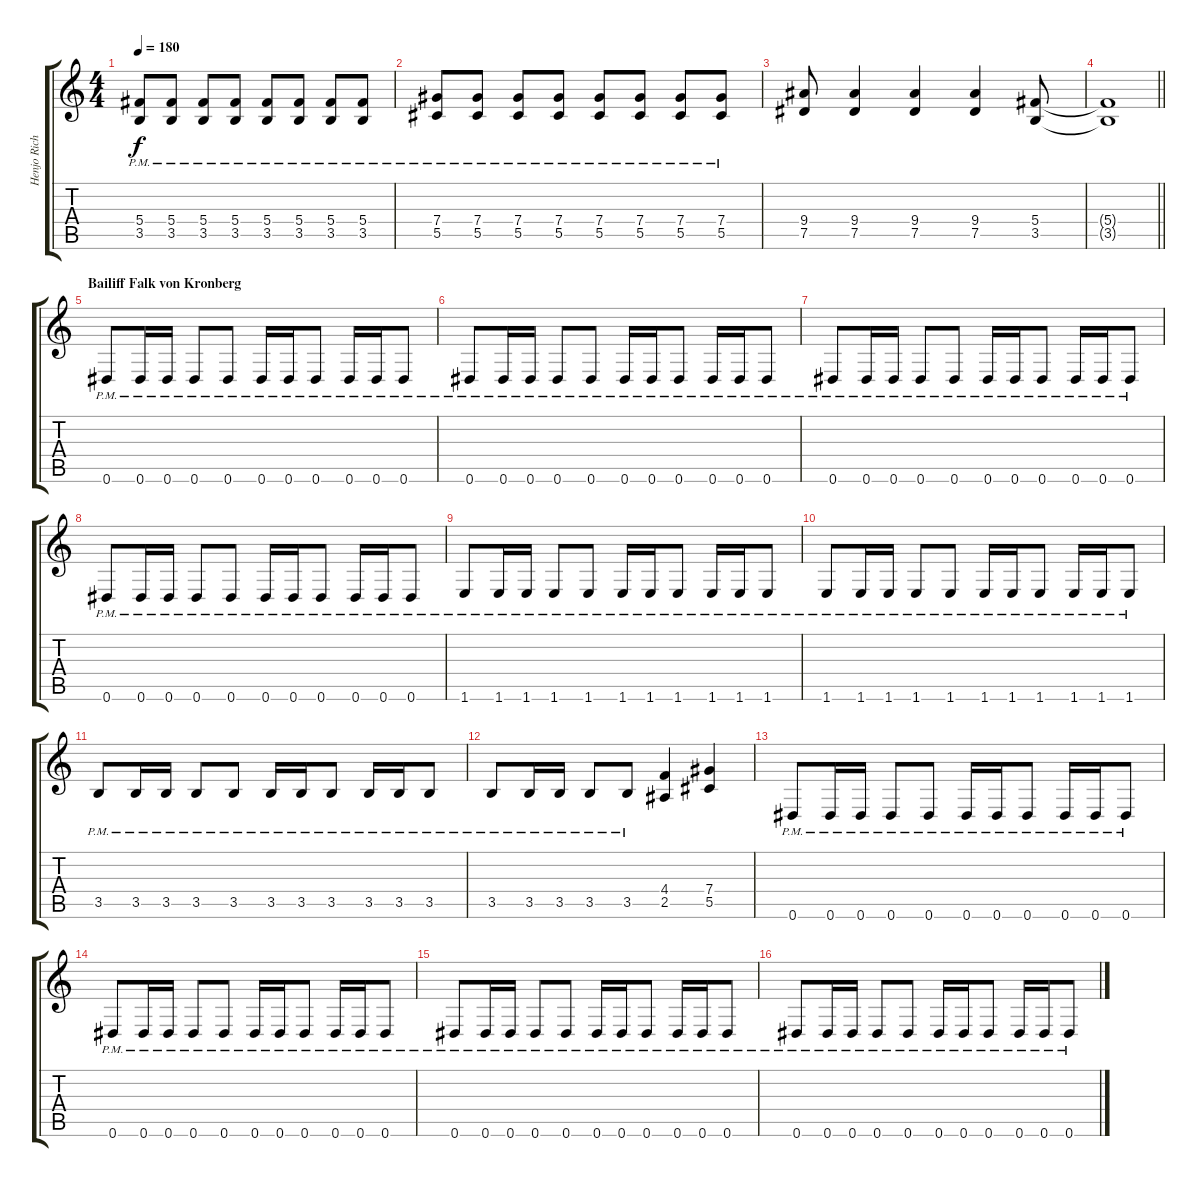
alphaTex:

\track ("Henjo Richter Lead 1" "Henjo Rich") {instrument distortionguitar}
\staff {score tabs}
\tuning (Eb4 Bb3 Gb3 Db3 Ab2 Eb2) {hide}
\ts (4 4)
\tempo 180
\clef g2
\ks c
(5.4{pm} 3.5{pm}).8{dy f} (5.4{pm} 3.5{pm}).8 (5.4{pm} 3.5{pm}).8 (5.4{pm} 3.5{pm}).8 (5.4{pm} 3.5{pm}).8 (5.4{pm} 3.5{pm}).8 (5.4{pm} 3.5{pm}).8 (5.4{pm} 3.5{pm}).8 |
(7.4{pm} 5.5{pm}).8 (7.4{pm} 5.5{pm}).8 (7.4{pm} 5.5{pm}).8 (7.4{pm} 5.5{pm}).8 (7.4{pm} 5.5{pm}).8 (7.4{pm} 5.5{pm}).8 (7.4{pm} 5.5{pm}).8 (7.4{pm} 5.5{pm}).8 |
(9.4 7.5).8 (9.4 7.5).4 (9.4 7.5).4 (9.4 7.5).4 (5.4 3.5).8 |
\barLineRight lightlight
(5.4{t} 3.5{t}).1 |
\section ("" "Bailiff Falk von Kronberg")
0.6{pm}.8 0.6{pm}.16 0.6{pm}.16 0.6{pm}.8 0.6{pm}.8 0.6{pm}.16 0.6{pm}.16 0.6{pm}.8 0.6{pm}.16 0.6{pm}.16 0.6{pm}.8 |
0.6{pm}.8 0.6{pm}.16 0.6{pm}.16 0.6{pm}.8 0.6{pm}.8 0.6{pm}.16 0.6{pm}.16 0.6{pm}.8 0.6{pm}.16 0.6{pm}.16 0.6{pm}.8 |
0.6{pm}.8 0.6{pm}.16 0.6{pm}.16 0.6{pm}.8 0.6{pm}.8 0.6{pm}.16 0.6{pm}.16 0.6{pm}.8 0.6{pm}.16 0.6{pm}.16 0.6{pm}.8 |
0.6{pm}.8 0.6{pm}.16 0.6{pm}.16 0.6{pm}.8 0.6{pm}.8 0.6{pm}.16 0.6{pm}.16 0.6{pm}.8 0.6{pm}.16 0.6{pm}.16 0.6{pm}.8 |
1.6{pm}.8 1.6{pm}.16 1.6{pm}.16 1.6{pm}.8 1.6{pm}.8 1.6{pm}.16 1.6{pm}.16 1.6{pm}.8 1.6{pm}.16 1.6{pm}.16 1.6{pm}.8 |
1.6{pm}.8 1.6{pm}.16 1.6{pm}.16 1.6{pm}.8 1.6{pm}.8 1.6{pm}.16 1.6{pm}.16 1.6{pm}.8 1.6{pm}.16 1.6{pm}.16 1.6{pm}.8 |
3.5{pm}.8 3.5{pm}.16 3.5{pm}.16 3.5{pm}.8 3.5{pm}.8 3.5{pm}.16 3.5{pm}.16 3.5{pm}.8 3.5{pm}.16 3.5{pm}.16 3.5{pm}.8 |
3.5{pm}.8 3.5{pm}.16 3.5{pm}.16 3.5{pm}.8 3.5{pm}.8 (4.4 2.5).4 (7.4 5.5).4 |
0.6{pm}.8 0.6{pm}.16 0.6{pm}.16 0.6{pm}.8 0.6{pm}.8 0.6{pm}.16 0.6{pm}.16 0.6{pm}.8 0.6{pm}.16 0.6{pm}.16 0.6{pm}.8 |
0.6{pm}.8 0.6{pm}.16 0.6{pm}.16 0.6{pm}.8 0.6{pm}.8 0.6{pm}.16 0.6{pm}.16 0.6{pm}.8 0.6{pm}.16 0.6{pm}.16 0.6{pm}.8 |
0.6{pm}.8 0.6{pm}.16 0.6{pm}.16 0.6{pm}.8 0.6{pm}.8 0.6{pm}.16 0.6{pm}.16 0.6{pm}.8 0.6{pm}.16 0.6{pm}.16 0.6{pm}.8 |
0.6{pm}.8 0.6{pm}.16 0.6{pm}.16 0.6{pm}.8 0.6{pm}.8 0.6{pm}.16 0.6{pm}.16 0.6{pm}.8 0.6{pm}.16 0.6{pm}.16 0.6{pm}.8
